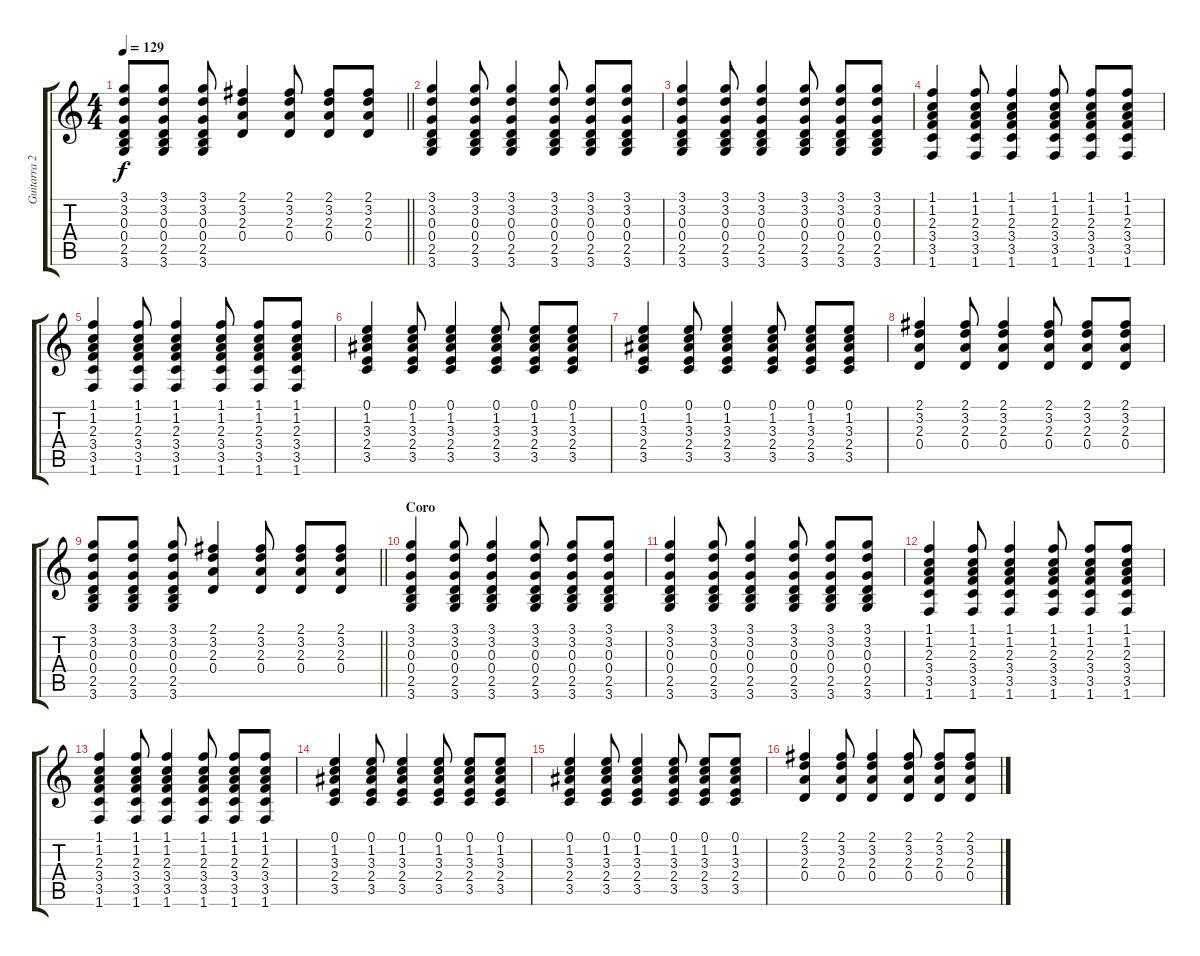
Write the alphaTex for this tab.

\track ("Guitarra 2" "Guitarra 2") {instrument acousticguitarsteel}
\staff {score tabs}
\tuning (E4 B3 G3 D3 A2 E2) {hide}
\ts (4 4)
\tempo 129
\clef g2
\barLineRight lightlight
\ks c
(3.1 3.2 0.3 0.4 2.5 3.6).8{dy f} (3.1 3.2 0.3 0.4 2.5 3.6).8 (3.1 3.2 0.3 0.4 2.5 3.6).8 (2.1 3.2 2.3 0.4).4 (2.1 3.2 2.3 0.4).8 (2.1 3.2 2.3 0.4).8 (2.1 3.2 2.3 0.4).8 |
\section ("" "")
(3.1 3.2 0.3 0.4 2.5 3.6).4 (3.1 3.2 0.3 0.4 2.5 3.6).8 (3.1 3.2 0.3 0.4 2.5 3.6).4 (3.1 3.2 0.3 0.4 2.5 3.6).8 (3.1 3.2 0.3 0.4 2.5 3.6).8 (3.1 3.2 0.3 0.4 2.5 3.6).8 |
(3.1 3.2 0.3 0.4 2.5 3.6).4 (3.1 3.2 0.3 0.4 2.5 3.6).8 (3.1 3.2 0.3 0.4 2.5 3.6).4 (3.1 3.2 0.3 0.4 2.5 3.6).8 (3.1 3.2 0.3 0.4 2.5 3.6).8 (3.1 3.2 0.3 0.4 2.5 3.6).8 |
(1.1 1.2 2.3 3.4 3.5 1.6).4 (1.1 1.2 2.3 3.4 3.5 1.6).8 (1.1 1.2 2.3 3.4 3.5 1.6).4 (1.1 1.2 2.3 3.4 3.5 1.6).8 (1.1 1.2 2.3 3.4 3.5 1.6).8 (1.1 1.2 2.3 3.4 3.5 1.6).8 |
(1.1 1.2 2.3 3.4 3.5 1.6).4 (1.1 1.2 2.3 3.4 3.5 1.6).8 (1.1 1.2 2.3 3.4 3.5 1.6).4 (1.1 1.2 2.3 3.4 3.5 1.6).8 (1.1 1.2 2.3 3.4 3.5 1.6).8 (1.1 1.2 2.3 3.4 3.5 1.6).8 |
(0.1 1.2 3.3 2.4 3.5).4 (0.1 1.2 3.3 2.4 3.5).8 (0.1 1.2 3.3 2.4 3.5).4 (0.1 1.2 3.3 2.4 3.5).8 (0.1 1.2 3.3 2.4 3.5).8 (0.1 1.2 3.3 2.4 3.5).8 |
(0.1 1.2 3.3 2.4 3.5).4 (0.1 1.2 3.3 2.4 3.5).8 (0.1 1.2 3.3 2.4 3.5).4 (0.1 1.2 3.3 2.4 3.5).8 (0.1 1.2 3.3 2.4 3.5).8 (0.1 1.2 3.3 2.4 3.5).8 |
(2.1 3.2 2.3 0.4).4 (2.1 3.2 2.3 0.4).8 (2.1 3.2 2.3 0.4).4 (2.1 3.2 2.3 0.4).8 (2.1 3.2 2.3 0.4).8 (2.1 3.2 2.3 0.4).8 |
\barLineRight lightlight
(3.1 3.2 0.3 0.4 2.5 3.6).8 (3.1 3.2 0.3 0.4 2.5 3.6).8 (3.1 3.2 0.3 0.4 2.5 3.6).8 (2.1 3.2 2.3 0.4).4 (2.1 3.2 2.3 0.4).8 (2.1 3.2 2.3 0.4).8 (2.1 3.2 2.3 0.4).8 |
\section ("" "Coro")
(3.1 3.2 0.3 0.4 2.5 3.6).4 (3.1 3.2 0.3 0.4 2.5 3.6).8 (3.1 3.2 0.3 0.4 2.5 3.6).4 (3.1 3.2 0.3 0.4 2.5 3.6).8 (3.1 3.2 0.3 0.4 2.5 3.6).8 (3.1 3.2 0.3 0.4 2.5 3.6).8 |
(3.1 3.2 0.3 0.4 2.5 3.6).4 (3.1 3.2 0.3 0.4 2.5 3.6).8 (3.1 3.2 0.3 0.4 2.5 3.6).4 (3.1 3.2 0.3 0.4 2.5 3.6).8 (3.1 3.2 0.3 0.4 2.5 3.6).8 (3.1 3.2 0.3 0.4 2.5 3.6).8 |
(1.1 1.2 2.3 3.4 3.5 1.6).4 (1.1 1.2 2.3 3.4 3.5 1.6).8 (1.1 1.2 2.3 3.4 3.5 1.6).4 (1.1 1.2 2.3 3.4 3.5 1.6).8 (1.1 1.2 2.3 3.4 3.5 1.6).8 (1.1 1.2 2.3 3.4 3.5 1.6).8 |
(1.1 1.2 2.3 3.4 3.5 1.6).4 (1.1 1.2 2.3 3.4 3.5 1.6).8 (1.1 1.2 2.3 3.4 3.5 1.6).4 (1.1 1.2 2.3 3.4 3.5 1.6).8 (1.1 1.2 2.3 3.4 3.5 1.6).8 (1.1 1.2 2.3 3.4 3.5 1.6).8 |
(0.1 1.2 3.3 2.4 3.5).4 (0.1 1.2 3.3 2.4 3.5).8 (0.1 1.2 3.3 2.4 3.5).4 (0.1 1.2 3.3 2.4 3.5).8 (0.1 1.2 3.3 2.4 3.5).8 (0.1 1.2 3.3 2.4 3.5).8 |
(0.1 1.2 3.3 2.4 3.5).4 (0.1 1.2 3.3 2.4 3.5).8 (0.1 1.2 3.3 2.4 3.5).4 (0.1 1.2 3.3 2.4 3.5).8 (0.1 1.2 3.3 2.4 3.5).8 (0.1 1.2 3.3 2.4 3.5).8 |
(2.1 3.2 2.3 0.4).4 (2.1 3.2 2.3 0.4).8 (2.1 3.2 2.3 0.4).4 (2.1 3.2 2.3 0.4).8 (2.1 3.2 2.3 0.4).8 (2.1 3.2 2.3 0.4).8
